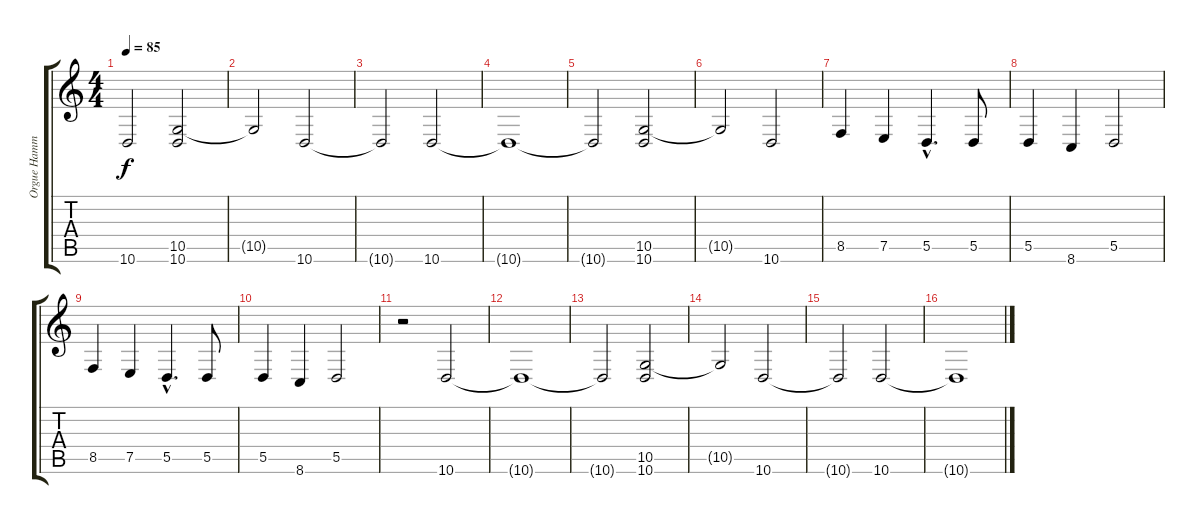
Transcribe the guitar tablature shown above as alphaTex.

\track ("Orgue Hammond Fa" "Orgue Hamm") {instrument rockorgan}
\staff {score tabs}
\tuning (E4 B3 G3 D3 A2 E2) {hide}
\ts (4 4)
\tempo 85
\clef g2
\ks c
10.6{t}.2{dy f} (10.5 10.6).2 |
10.5{t}.2 10.6.2 |
10.6{t}.2 10.6.2 |
10.6{t}.1 |
10.6{t}.2 (10.5 10.6).2 |
10.5{t}.2 10.6.2 |
8.5.4 7.5.4 5.5{hac}.4{d} 5.5.8 |
5.5.4 8.6.4 5.5.2 |
8.5.4 7.5.4 5.5{hac}.4{d} 5.5.8 |
5.5.4 8.6.4 5.5.2 |
r.2 10.6.2 |
10.6{t}.1 |
10.6{t}.2 (10.5 10.6).2 |
10.5{t}.2 10.6.2 |
10.6{t}.2 10.6.2 |
10.6{t}.1
